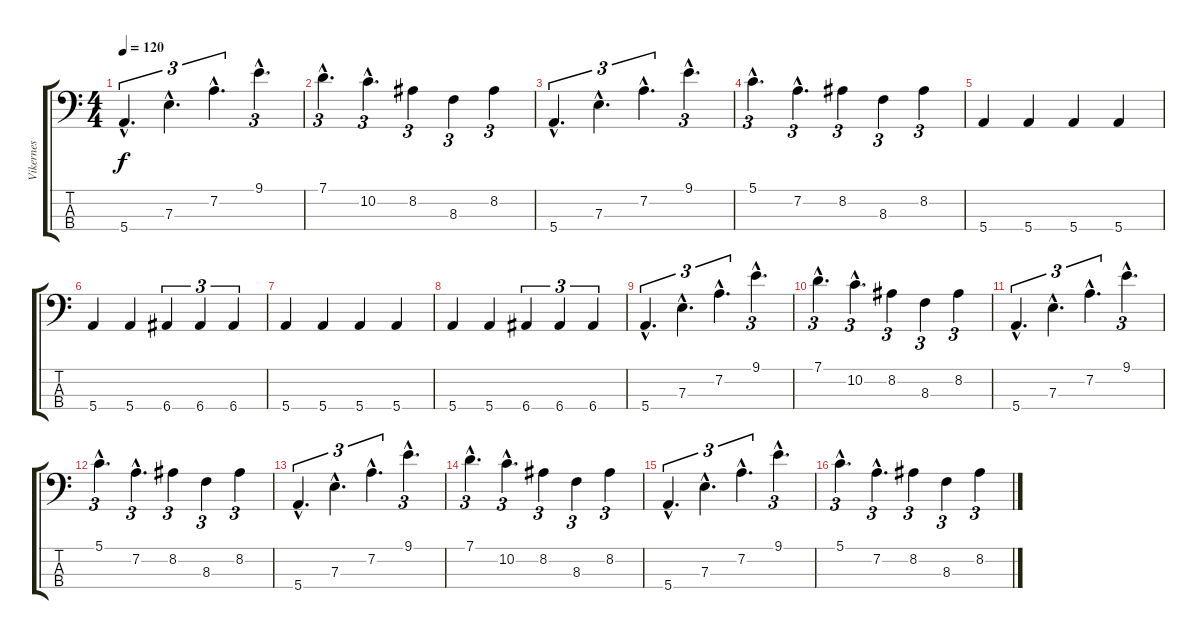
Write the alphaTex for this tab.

\track ("Vikernes" "Vikernes") {instrument fretlessbass}
\staff {score tabs}
\tuning (G2 D2 A1 E1) {hide}
\ts (4 4)
\tempo 120
\clef f4
\ks c
5.4{hac}.4{d tu (3 2) dy f} 7.3{hac}.4{d tu (3 2)} 7.2{hac}.4{d tu (3 2)} 9.1{hac}.4{d tu (3 2)} |
7.1{hac}.4{d tu (3 2)} 10.2{hac}.4{d tu (3 2)} 8.2.4{tu (3 2)} 8.3.4{tu (3 2)} 8.2.4{tu (3 2)} |
5.4{hac}.4{d tu (3 2)} 7.3{hac}.4{d tu (3 2)} 7.2{hac}.4{d tu (3 2)} 9.1{hac}.4{d tu (3 2)} |
5.1{hac}.4{d tu (3 2)} 7.2{hac}.4{d tu (3 2)} 8.2.4{tu (3 2)} 8.3.4{tu (3 2)} 8.2.4{tu (3 2)} |
5.4.4 5.4.4 5.4.4 5.4.4 |
5.4.4 5.4.4 6.4.4{tu (3 2)} 6.4.4{tu (3 2)} 6.4.4{tu (3 2)} |
5.4.4 5.4.4 5.4.4 5.4.4 |
5.4.4 5.4.4 6.4.4{tu (3 2)} 6.4.4{tu (3 2)} 6.4.4{tu (3 2)} |
5.4{hac}.4{d tu (3 2)} 7.3{hac}.4{d tu (3 2)} 7.2{hac}.4{d tu (3 2)} 9.1{hac}.4{d tu (3 2)} |
7.1{hac}.4{d tu (3 2)} 10.2{hac}.4{d tu (3 2)} 8.2.4{tu (3 2)} 8.3.4{tu (3 2)} 8.2.4{tu (3 2)} |
5.4{hac}.4{d tu (3 2)} 7.3{hac}.4{d tu (3 2)} 7.2{hac}.4{d tu (3 2)} 9.1{hac}.4{d tu (3 2)} |
5.1{hac}.4{d tu (3 2)} 7.2{hac}.4{d tu (3 2)} 8.2.4{tu (3 2)} 8.3.4{tu (3 2)} 8.2.4{tu (3 2)} |
5.4{hac}.4{d tu (3 2)} 7.3{hac}.4{d tu (3 2)} 7.2{hac}.4{d tu (3 2)} 9.1{hac}.4{d tu (3 2)} |
7.1{hac}.4{d tu (3 2)} 10.2{hac}.4{d tu (3 2)} 8.2.4{tu (3 2)} 8.3.4{tu (3 2)} 8.2.4{tu (3 2)} |
5.4{hac}.4{d tu (3 2)} 7.3{hac}.4{d tu (3 2)} 7.2{hac}.4{d tu (3 2)} 9.1{hac}.4{d tu (3 2)} |
5.1{hac}.4{d tu (3 2)} 7.2{hac}.4{d tu (3 2)} 8.2.4{tu (3 2)} 8.3.4{tu (3 2)} 8.2.4{tu (3 2)}
